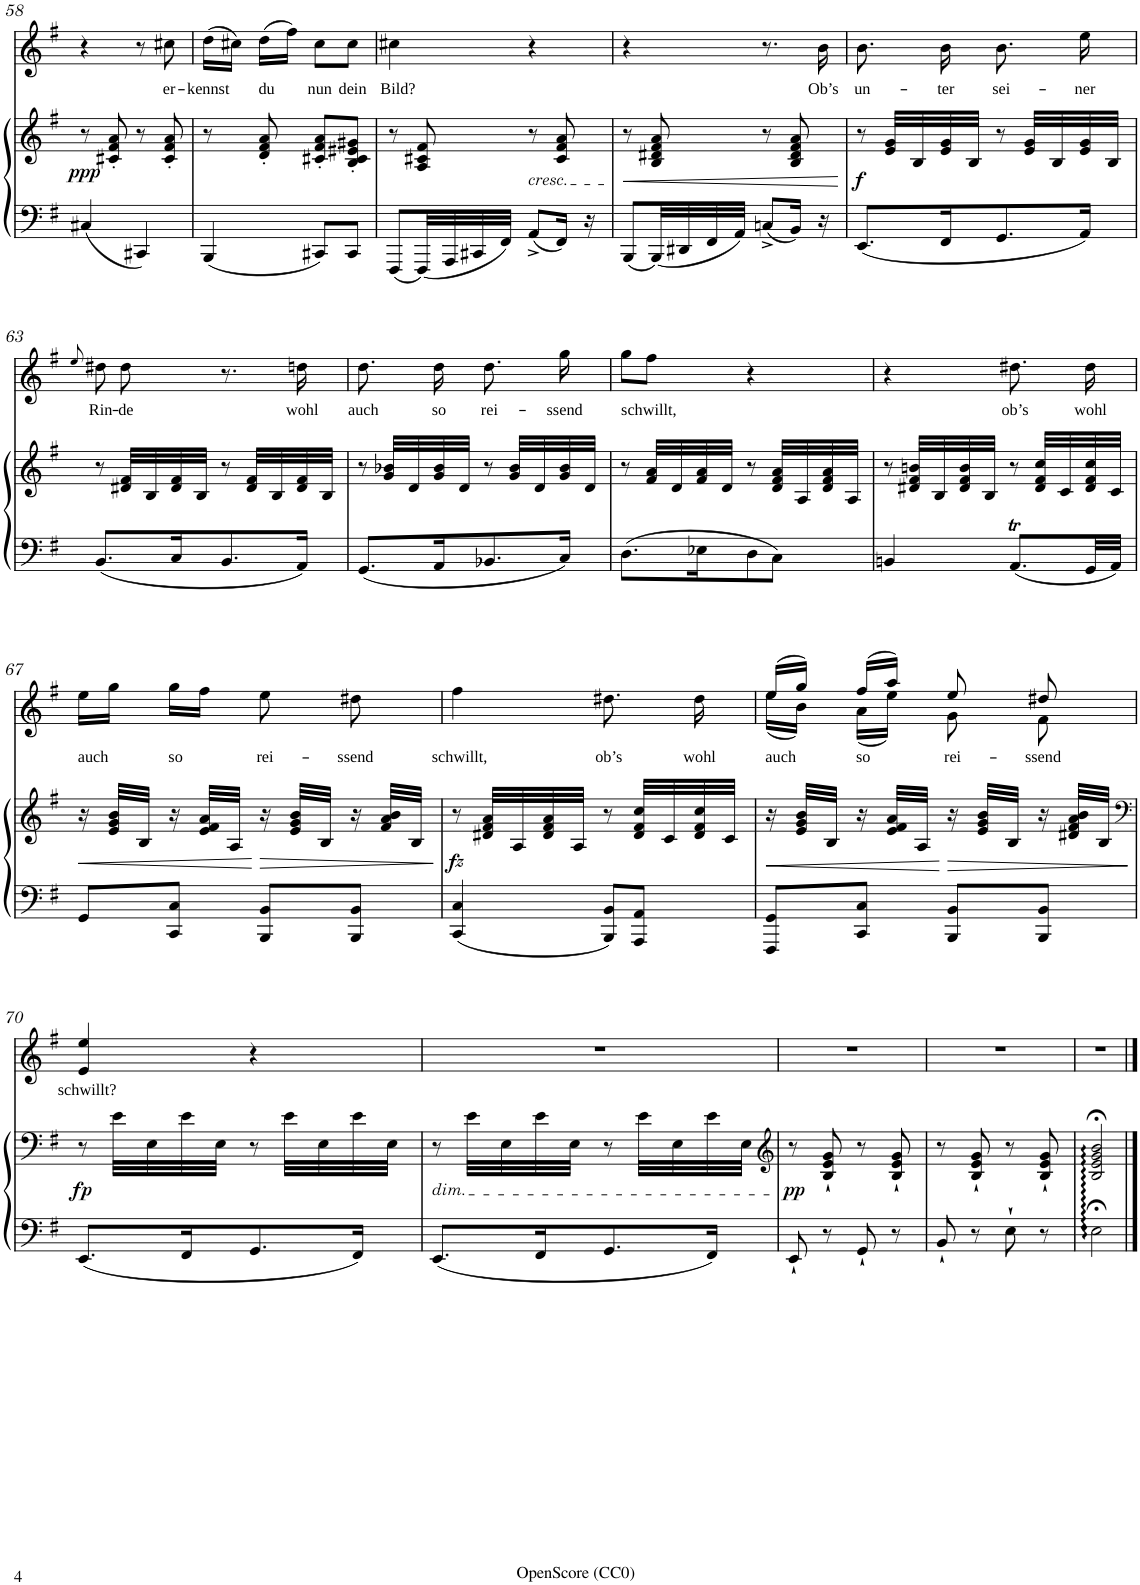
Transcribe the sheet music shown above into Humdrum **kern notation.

**kern	**kern	**dynam	**kern	**text
*part2	*part2	*part2	*part1	*part1
*staff3	*staff2	*staff2/3	*staff1	*staff1
*I"Pianoforte	*	*	*I"Singstimme Voice	*
*I'Pno	*	*	*	*
!!LO:PB:g=z
*clefF4	*clefG2	*	*clefG2	*
*k[f#]	*k[f#]	*	*k[f#]	*
*M2/4	*M2/4	*	*M2/4	*
=58	=58	=58	=58	=58
!	!	!LO:DY:b	!	!
4C#X/	8r	ppp	4r	.
.	8c#X/' 8f#/' 8a/'	.	.	.
4CC#X/	8r	.	8r	.
!	!	!	!	!LO:LY:b
.	8c#/' 8f#/' 8a/'	.	8cc#X\	er-
=59	=59	=59	=59	=59
!	!	!	!	!LO:LY:b
4BBB/	8r	.	(16dd\LL	-kennst
.	.	.	16cc#X\JJ)	.
!	!	!	!	!LO:LY:b
.	8d/' 8f#/' 8a/'	.	(16dd\LL	du
.	.	.	16ff#\JJ)	.
!	!	!	!	!LO:LY:b
8CC#X/L	8c#X/' 8f#/' 8a/'L	.	8cc#\L	nun
!	!	!	!	!LO:LY:b
8CC#/J	8B/' 8c#/' 8e#X/' 8g#X/'J	.	8cc#\J	dein
=60	=60	=60	=60	=60
!	!	!	!	!LO:LY:b
8FFF#/L	8r	.	4cc#X\	Bild?
32FFF#/LL	8A/ 8c#X/ 8f#/	.	.	.
32AAA/	.	.	.	.
32CC#X/	.	.	.	.
32FF#/JJJ	.	.	.	.
!	!LO:TX:b:i:t=cresc.	!	!	!
8AA^/L	8r	.	4r	.
16FF#/Jk	8c#/ 8f#/ 8a/	.	.	.
16r	.	.	.	.
=61	=61	=61	=61	=61
!	!	!LO:HP:b	!	!
8BBB/L	8r	<	4r	.
32BBB/LL	8B/ 8d#X/ 8f#/ 8a/	.	.	.
32DD#X/	.	.	.	.
32FF#/	.	.	.	.
32AA/JJJ	.	.	.	.
8Cn^/L	8r	.	8.r	.
16BB/Jk	8B/ 8d#/ 8f#/ 8a/	.	.	.
!	!	!	!	!LO:LY:b
16r	.	.	16b\	Ob’s
.	.	[	.	.
=62	=62	=62	=62	=62
!	!	!LO:DY:b	!	!LO:LY:b
8.EE/L	8r	f	8.b\	un-
.	32e/ 32g/LLL	.	.	.
.	32B/	.	.	.
!	!	!	!	!LO:LY:b
16FF#/K	32e/ 32g/	.	16b\	-ter
.	32B/JJJ	.	.	.
!	!	!	!	!LO:LY:b
8.GG/	8r	.	8.b\	sei-
.	32e/ 32g/LLL	.	.	.
.	32B/	.	.	.
!	!	!	!	!LO:LY:b
16AA/Jk	32e/ 32g/	.	16ee\	-ner
.	32B/JJJ	.	.	.
!!LO:LB:g=z
=63	=63	=63	=63	=63
.	.	.	8qee/	.
!	!	!	!	!LO:LY:b
8.BB/L	8r	.	8dd#X\	Rin-
!	!	!	!	!LO:LY:b
.	32d#X/ 32f#/LLL	.	8dd#\	-de
.	32B/	.	.	.
16C/K	32d#/ 32f#/	.	.	.
.	32B/JJJ	.	.	.
8.BB/	8r	.	8.r	.
.	32d#/ 32f#/LLL	.	.	.
.	32B/	.	.	.
!	!	!	!	!LO:LY:b
16AA/Jk	32d#/ 32f#/	.	16ddn\	wohl
.	32B/JJJ	.	.	.
=64	=64	=64	=64	=64
!	!	!	!	!LO:LY:b
8.GG/L	8r	.	8.dd\	auch
.	32g/ 32b-X/LLL	.	.	.
.	32d/	.	.	.
!	!	!	!	!LO:LY:b
16AA/K	32g/ 32b-/	.	16dd\	so
.	32d/JJJ	.	.	.
!	!	!	!	!LO:LY:b
8.BB-X/	8r	.	8.dd\	rei-
.	32g/ 32b-/LLL	.	.	.
.	32d/	.	.	.
!	!	!	!	!LO:LY:b
16C/Jk	32g/ 32b-/	.	16gg\	-ssend
.	32d/JJJ	.	.	.
=65	=65	=65	=65	=65
!	!	!	!	!LO:LY:b
8.D\L	8r	.	8gg\L	schwillt,
.	32f#/ 32a/LLL	.	8ff#\J	.
.	32d/	.	.	.
16E-X\K	32f#/ 32a/	.	.	.
.	32d/JJJ	.	.	.
8D\	8r	.	4r	.
8C\J	32d/ 32f#/ 32a/LLL	.	.	.
.	32A/	.	.	.
.	32d/ 32f#/ 32a/	.	.	.
.	32A/JJJ	.	.	.
=66	=66	=66	=66	=66
4BBn/	8r	.	4r	.
.	32d#X/ 32f#/ 32bn/LLL	.	.	.
.	32B/	.	.	.
.	32d#/ 32f#/ 32b/	.	.	.
.	32B/JJJ	.	.	.
!	!	!	!	!LO:LY:b
8.AAT/L	8r	.	8.dd#X\	ob’s
.	32d#/ 32f#/ 32cc/LLL	.	.	.
.	32c/	.	.	.
!	!	!	!	!LO:LY:b
32GG/LL	32d#/ 32f#/ 32cc/	.	16dd#\	wohl
32AA/JJJ	32c/JJJ	.	.	.
!!LO:LB:g=z
=67	=67	=67	=67	=67
!	!	!LO:HP:b	!	!LO:LY:b
8GG/L	16r	<	16ee\LL	auch
.	32e/ 32g/ 32b/LLL	.	16gg\JJ	.
.	32B/JJJ	.	.	.
!	!	!	!	!LO:LY:b
8CC/ 8C/J	16r	.	16gg\LL	so
.	32e/ 32f#/ 32a/LLL	.	16ff#\JJ	.
.	32A/JJJ	.	.	.
!	!	!LO:HP:n=1:b	!	!LO:LY:b
8BBB/ 8BB/L	16r	[ >	8ee\	rei-
.	32e/ 32g/ 32b/LLL	.	.	.
.	32B/JJJ	.	.	.
!	!	!	!	!LO:LY:b
8BBB/ 8BB/J	16r	.	8dd#X\	-ssend
.	32f#/ 32a/ 32b/LLL	.	.	.
.	32B/JJJ	.	.	.
.	.	]	.	.
=68	=68	=68	=68	=68
!	!	!LO:DY:b	!	!LO:LY:b
4CC/ 4C/	8r	fz	4ff#\	schwillt,
.	32d#X/ 32f#/ 32a/LLL	.	.	.
.	32A/	.	.	.
.	32d#/ 32f#/ 32a/	.	.	.
.	32A/JJJ	.	.	.
!	!	!	!	!LO:LY:b
8BBB/ 8BB/L	8r	.	8.dd#X\	ob’s
8AAA/ 8AA/J	32d#/ 32f#/ 32cc/LLL	.	.	.
.	32c/	.	.	.
!	!	!	!	!LO:LY:b
.	32d#/ 32f#/ 32cc/	.	16dd#\	wohl
.	32c/JJJ	.	.	.
=69	=69	=69	=69	=69
!	!	!LO:HP:b	!	!LO:LY:b
*	*	*	*^	*
8FFF#/ 8GG/L	16r	<	(16ee/LL	(16ee\LL	auch
.	32e/ 32g/ 32b/LLL	.	16gg/JJ)	16b\JJ)	.
.	32B/JJJ	.	.	.	.
!	!	!	!	!	!LO:LY:b
8CC/ 8C/J	16r	.	(16ff#/LL	(16a\LL	so
.	32e/ 32f#/ 32a/LLL	.	16aa/JJ)	16ee\JJ)	.
.	32A/JJJ	.	.	.	.
!	!	!LO:HP:n=1:b	!	!	!LO:LY:b
8BBB/ 8BB/L	16r	[ >	8ee/	8g\	rei-
.	32e/ 32g/ 32b/LLL	.	.	.	.
.	32B/JJJ	.	.	.	.
!	!	!	!	!	!LO:LY:b
8BBB/ 8BB/J	16r	.	8dd#X/	8f#\	-ssend
.	32d#X/ 32f#/ 32a/ 32b/LLL	.	.	.	.
.	32B/JJJ	.	.	.	.
*	*	*	*v	*v	*
.	.	]	.	.
!!LO:LB:g=z
=70	=70	=70	=70	=70
*	*clefF4	*	*	*
!	!	!LO:DY:b	!	!LO:LY:b
8.EE/L	8r	fp	4e/ 4ee/	schwillt?
.	32e\LLL	.	.	.
.	32E\	.	.	.
16FF#/K	32e\	.	.	.
.	32E\JJJ	.	.	.
8.GG/	8r	.	4r	.
.	32e\LLL	.	.	.
.	32E\	.	.	.
16FF#/Jk	32e\	.	.	.
.	32E\JJJ	.	.	.
=71	=71	=71	=71	=71
!	!LO:TX:b:i:t=dim.	!	!	!
8.EE/L	8r	.	2r	.
.	32e\LLL	.	.	.
.	32E\	.	.	.
16FF#/K	32e\	.	.	.
.	32E\JJJ	.	.	.
8.GG/	8r	.	.	.
.	32e\LLL	.	.	.
.	32E\	.	.	.
16FF#/Jk	32e\	.	.	.
.	32E\JJJ	.	.	.
=72	=72	=72	=72	=72
*	*clefG2	*	*	*
!	!	!LO:DY:b	!	!
8EE`/	8r	pp	2r	.
8r	8B/` 8e/` 8g/`	.	.	.
8GG`/	8r	.	.	.
8r	8B/` 8e/` 8g/`	.	.	.
=73	=73	=73	=73	=73
8BB`/	8r	.	2r	.
8r	8B/` 8e/` 8g/`	.	.	.
8E`\	8r	.	.	.
8r	8B/` 8e/` 8g/`	.	.	.
=74	=74	=74	=74	=74
2E:;<\	2B/:;< 2e/:;< 2g/:;< 2b/:;<	.	2r	.
==	==	==	==	==
*-	*-	*-	*-	*-
